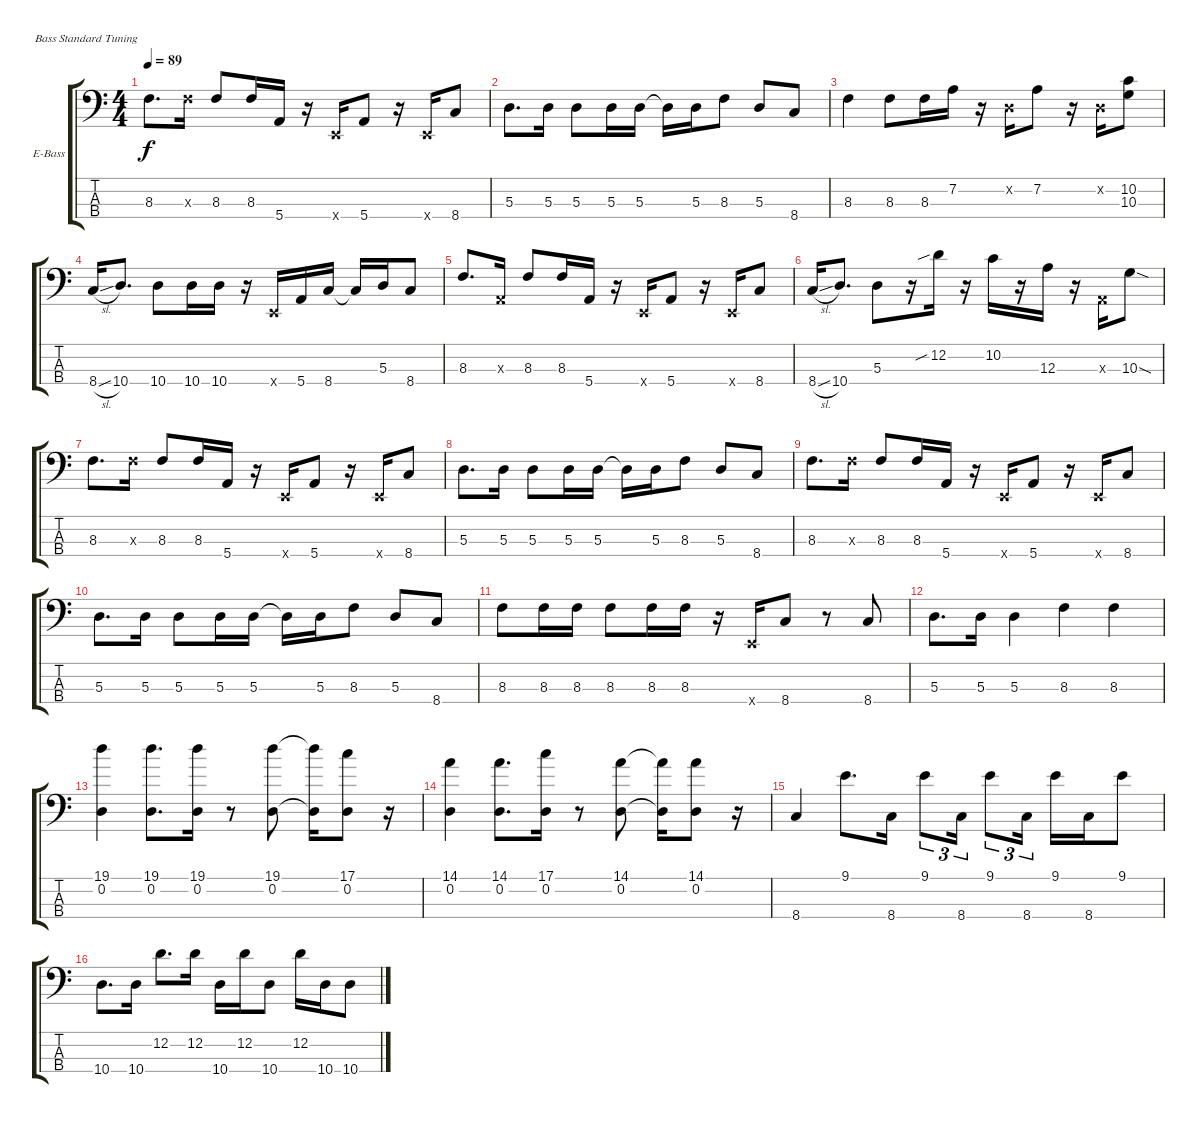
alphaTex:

\defaultSystemsLayout 4
\bracketExtendMode groupsimilarinstruments
\firstSystemTrackNameOrientation horizontal
\otherSystemsTrackNameOrientation horizontal
\track ("Electric Bass" "E-Bass") {instrument electricbassfinger}
\staff {score tabs}
\tuning (G2 D2 A1 E1)
\ts (4 4)
\tempo 89
\clef f4
\scale
0.333333
\ks c
8.3.8{d dy f} 8.3{x}.16 8.3.8 8.3.16 5.4.16 r.16 0.4{x}.16 5.4.8 r.16 0.4{x}.16 8.4.8 |
\scale
0.333333 5.3.8{d} 5.3.16 5.3.8 5.3.16 5.3.16 5.3{t}.16 5.3.16 8.3.8 5.3.8 8.4.8 |
\scale
0.333333 8.3.4 8.3.8 8.3.16 7.2.16 r.16 0.2{x}.16 7.2.8 r.16 0.2{x}.16 (10.2 10.3).8 |
\scale
0.333333 8.4{sl}.16 10.4.8{d} 10.4.8 10.4.16 10.4.16 r.16 0.4{x}.16 5.4.16 8.4.16 8.4{t}.16 5.3.16 8.4.8 |
\scale
0.333333 8.3.8{d} 0.3{x}.16 8.3.8 8.3.16 5.4.16 r.16 0.4{x}.16 5.4.8 r.16 0.4{x}.16 8.4.8 |
\scale
0.333333 8.4{sl}.16 10.4.8{d} 5.3.8 r.16 12.2{sib}.16 r.16 10.2.16 r.16 12.3.16 r.16 0.3{x}.16 10.3{sod}.8 |
\scale
0.333333 8.3.8{d} 8.3{x}.16 8.3.8 8.3.16 5.4.16 r.16 0.4{x}.16 5.4.8 r.16 0.4{x}.16 8.4.8 |
\scale
0.333333 5.3.8{d} 5.3.16 5.3.8 5.3.16 5.3.16 5.3{t}.16 5.3.16 8.3.8 5.3.8 8.4.8 |
\scale
0.333333 8.3.8{d} 8.3{x}.16 8.3.8 8.3.16 5.4.16 r.16 0.4{x}.16 5.4.8 r.16 0.4{x}.16 8.4.8 |
\scale
0.333333 5.3.8{d} 5.3.16 5.3.8 5.3.16 5.3.16 5.3{t}.16 5.3.16 8.3.8 5.3.8 8.4.8 |
\scale
0.333333 8.3.8 8.3.16 8.3.16 8.3.8 8.3.16 8.3.16 r.16 0.4{x}.16 8.4.8 r.8 8.4.8 |
\scale
0.333333 5.3.8{d} 5.3.16 5.3.4 8.3.4 8.3.4 |
\scale
0.333333 (19.1 0.2).4 (19.1 0.2).8{d} (19.1 0.2).16 r.8 (19.1 0.2).8 (19.1{t} 0.2{t}).16 (17.1 0.2).8 r.16 |
\scale
0.333333 (14.1 0.2).4 (14.1 0.2).8{d} (17.1 0.2).16 r.8 (14.1 0.2).8 (14.1{t} 0.2{t}).16 (14.1 0.2).8 r.16 |
\scale
0.333333 8.4.4 9.1.8{d} 8.4.16 9.1.8{tu (3 2)} 8.4.16{tu (3 2)} 9.1.8{tu (3 2)} 8.4.16{tu (3 2)} 9.1.16 8.4.16 9.1.8 |
\scale
0.333333 10.4.8{d} 10.4.16 12.2.8{d} 12.2.16 10.4.16 12.2.16 10.4.8 12.2.16 10.4.16 10.4.8
